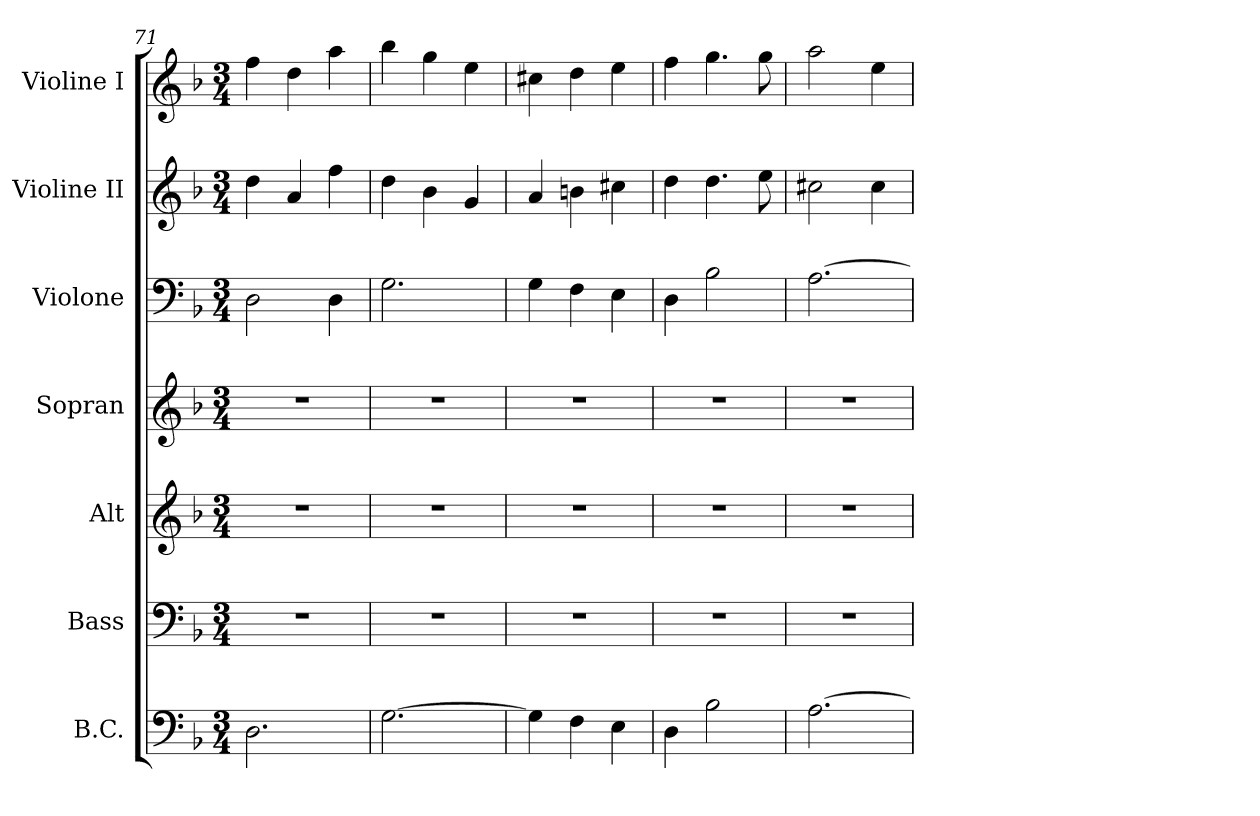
**kern	**kern	**kern	**kern	**kern	**kern	**kern
*part7	*part6	*part5	*part4	*part3	*part2	*part1
*staff7	*staff6	*staff5	*staff4	*staff3	*staff2	*staff1
*I"B.C.	*I"Bass	*I"Alt	*I"Sopran	*I"Violone	*I"Violine II	*I"Violine I
*	*I'B.	*I'A.	*I'S.	*	*I'Vln. II	*I'Vln. I
*clefF4	*clefF4	*clefG2	*clefG2	*clefF4	*clefG2	*clefG2
*k[b-]	*k[b-]	*k[b-]	*k[b-]	*k[b-]	*k[b-]	*k[b-]
*F:	*F:	*F:	*F:	*F:	*F:	*F:
*M3/4	*M3/4	*M3/4	*M3/4	*M3/4	*M3/4	*M3/4
=71	=71	=71	=71	=71	=71	=71
!	!LO:N:vis=1	!LO:N:vis=1	!LO:N:vis=1	!	!	!
2.Di\	2.r	2.r	2.r	2Di\	4ddi\	4ffi\
.	.	.	.	.	4ai/	4ddi\
.	.	.	.	4Di\	4ffi\	4aai\
=72	=72	=72	=72	=72	=72	=72
!	!LO:N:vis=1	!LO:N:vis=1	!LO:N:vis=1	!	!	!
[2.Gi\	2.r	2.r	2.r	2.Gi\	4ddi\	4bb-i\
.	.	.	.	.	4b-i\	4ggi\
.	.	.	.	.	4gi/	4eei\
=73	=73	=73	=73	=73	=73	=73
!	!LO:N:vis=1	!LO:N:vis=1	!LO:N:vis=1	!	!	!
4Gi\]	2.r	2.r	2.r	4Gi\	4ai/	4cc#Xi\
4Fi\	.	.	.	4Fi\	4bni\	4ddi\
4Ei\	.	.	.	4Ei\	4cc#Xi\	4eei\
=74	=74	=74	=74	=74	=74	=74
!	!LO:N:vis=1	!LO:N:vis=1	!LO:N:vis=1	!	!	!
4Di\	2.r	2.r	2.r	4Di\	4ddi\	4ffi\
2B-i\	.	.	.	2B-i\	4.ddi\	4.ggi\
.	.	.	.	.	8eei\	8ggi\
=75	=75	=75	=75	=75	=75	=75
!	!LO:N:vis=1	!LO:N:vis=1	!LO:N:vis=1	!	!	!
[2.Ai\	2.r	2.r	2.r	[2.Ai\	2cc#Xi\	2aai\
.	.	.	.	.	4cc#i\	4eei\
=	=	=	=	=	=	=
*-	*-	*-	*-	*-	*-	*-
